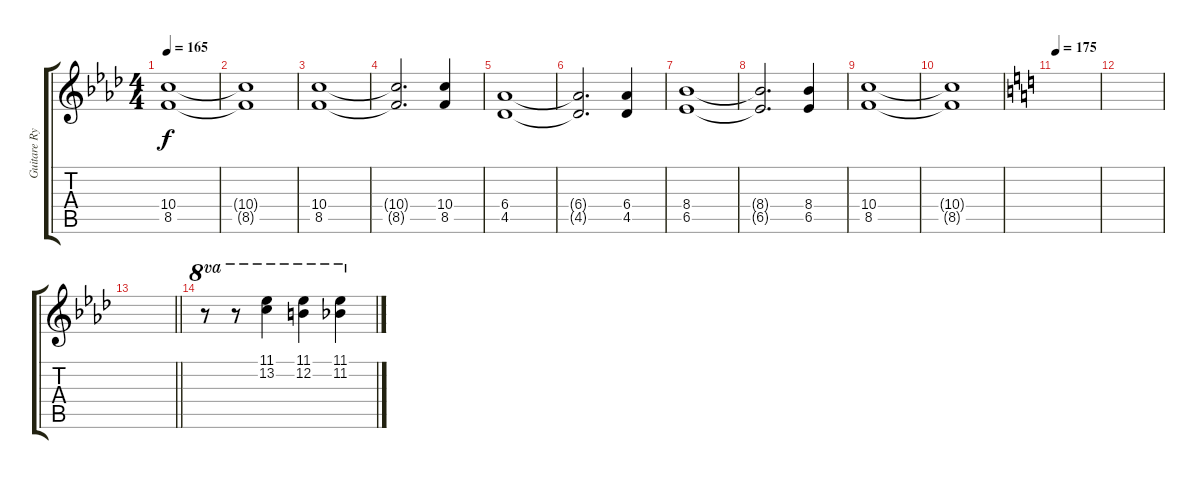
\track ("Guitare Rythme" "Guitare Ry") {instrument overdrivenguitar}
\staff {score tabs}
\tuning (E4 B3 G3 D3 A2 E2) {hide}
\ts (4 4)
\tempo 165
\clef g2
\ks ab
(10.4 8.5).1{dy f} |
(10.4{t} 8.5{t}).1 |
(10.4 8.5).1 |
(10.4{t} 8.5{t}).2{d} (10.4 8.5).4 |
(6.4 4.5).1 |
(6.4{t} 4.5{t}).2{d} (6.4 4.5).4 |
(8.4 6.5).1 |
(8.4{t} 6.5{t}).2{d} (8.4 6.5).4 |
(10.4 8.5).1 |
(10.4{t} 8.5{t}).1 |
\tempo 175
\ks c
|
|
\barLineRight lightlight
\ks ab
|
r.8{ot 8va} r.8{ot 8va} (11.1 13.2).4{ot 8va} (11.1 12.2).4{ot 8va} (11.1 11.2).4{ot 8va}
